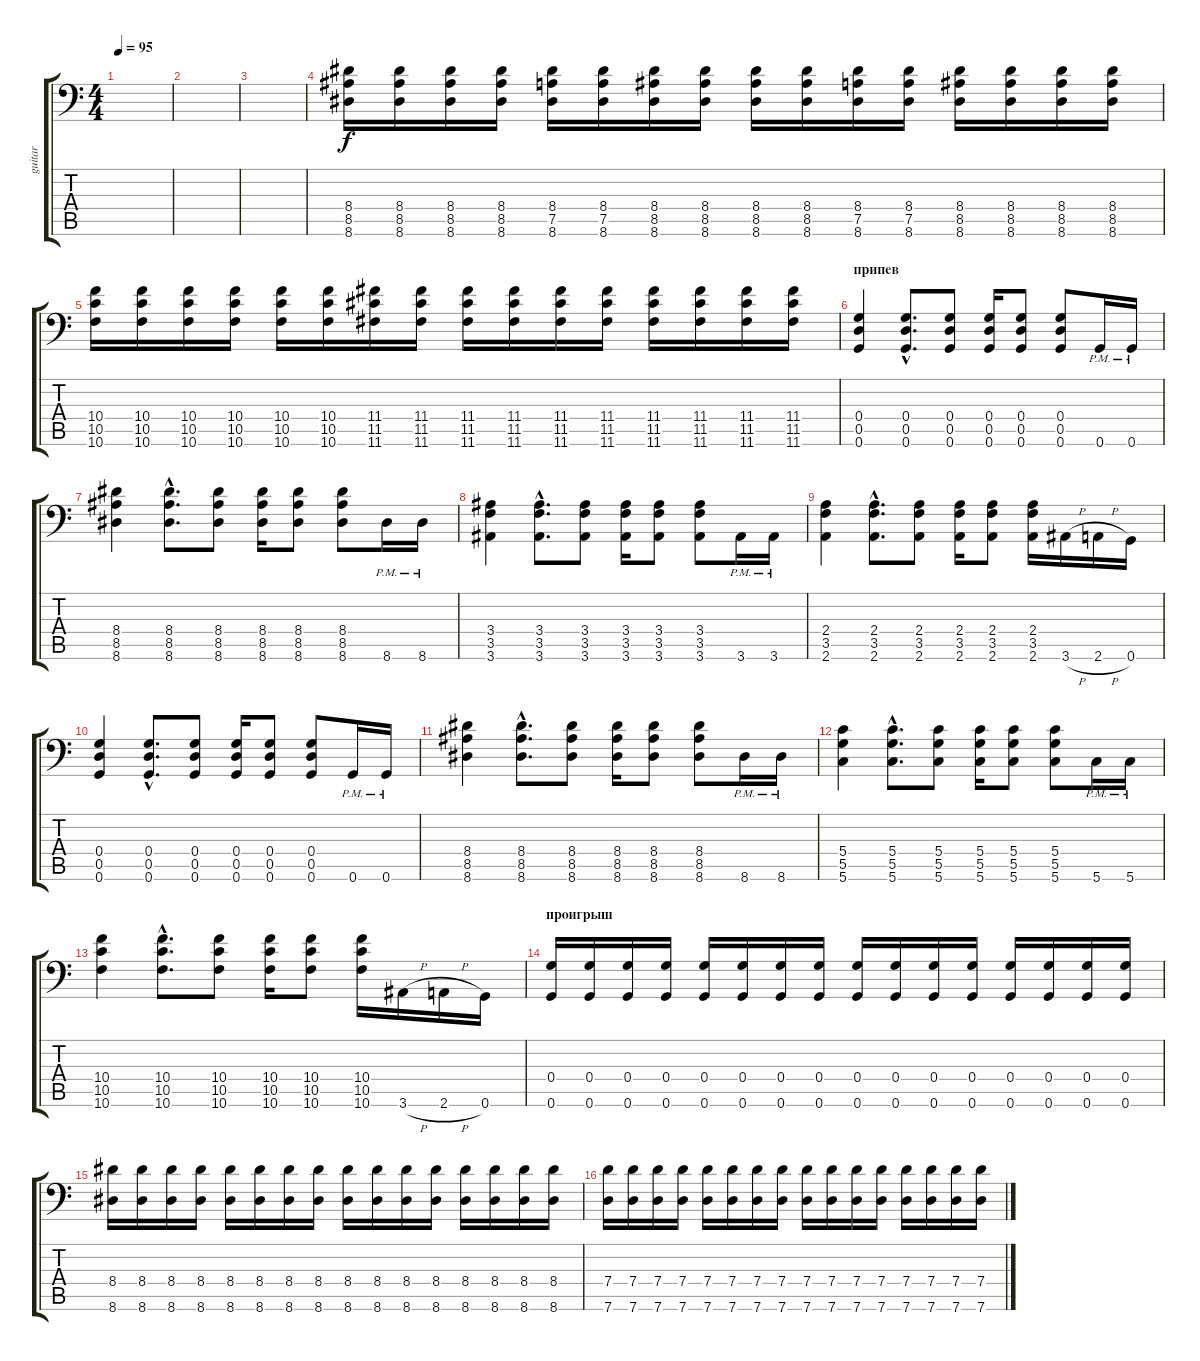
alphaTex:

\track ("guitar" "guitar") {instrument overdrivenguitar}
\staff {score tabs}
\tuning (A3 E3 C3 G2 D2 G1) {hide}
\ts (4 4)
\tempo 95
\clef f4
\ks c
|
|
|
(8.4 8.5 8.6).16 (8.4 8.5 8.6).16 (8.4 8.5 8.6).16 (8.4 8.5 8.6).16 (8.4 7.5 8.6).16 (8.4 7.5 8.6).16 (8.4 8.5 8.6).16 (8.4 8.5 8.6).16 (8.4 8.5 8.6).16 (8.4 8.5 8.6).16 (8.4 7.5 8.6).16 (8.4 7.5 8.6).16 (8.4 8.5 8.6).16 (8.4 8.5 8.6).16 (8.4 8.5 8.6).16 (8.4 8.5 8.6).16 |
(10.4 10.5 10.6).16 (10.4 10.5 10.6).16 (10.4 10.5 10.6).16 (10.4 10.5 10.6).16 (10.4 10.5 10.6).16 (10.4 10.5 10.6).16 (11.4 11.5 11.6).16 (11.4 11.5 11.6).16 (11.4 11.5 11.6).16 (11.4 11.5 11.6).16 (11.4 11.5 11.6).16 (11.4 11.5 11.6).16 (11.4 11.5 11.6).16 (11.4 11.5 11.6).16 (11.4 11.5 11.6).16 (11.4 11.5 11.6).16 |
\section ("" "припев")
(0.4 0.5 0.6).4 (0.4{hac} 0.5{hac} 0.6{hac}).8{d} (0.4 0.5 0.6).8 (0.4 0.5 0.6).16 (0.4 0.5 0.6).8 (0.4 0.5 0.6).8 0.6{pm}.16 0.6{pm}.16 |
(8.4 8.5 8.6).4 (8.4{hac} 8.5{hac} 8.6{hac}).8{d} (8.4 8.5 8.6).8 (8.4 8.5 8.6).16 (8.4 8.5 8.6).8 (8.4 8.5 8.6).8 8.6{pm}.16 8.6{pm}.16 |
(3.4 3.5 3.6).4 (3.4{hac} 3.5{hac} 3.6{hac}).8{d} (3.4 3.5 3.6).8 (3.4 3.5 3.6).16 (3.4 3.5 3.6).8 (3.4 3.5 3.6).8 3.6{pm}.16 3.6{pm}.16 |
(2.4 3.5 2.6).4 (2.4{hac} 3.5{hac} 2.6{hac}).8{d} (2.4 3.5 2.6).8 (2.4 3.5 2.6).16 (2.4 3.5 2.6).8 (2.4 3.5 2.6).16 3.6{h}.16 2.6{h}.16 0.6.16 |
(0.4 0.5 0.6).4 (0.4{hac} 0.5{hac} 0.6{hac}).8{d} (0.4 0.5 0.6).8 (0.4 0.5 0.6).16 (0.4 0.5 0.6).8 (0.4 0.5 0.6).8 0.6{pm}.16 0.6{pm}.16 |
(8.4 8.5 8.6).4 (8.4{hac} 8.5{hac} 8.6{hac}).8{d} (8.4 8.5 8.6).8 (8.4 8.5 8.6).16 (8.4 8.5 8.6).8 (8.4 8.5 8.6).8 8.6{pm}.16 8.6{pm}.16 |
(5.4 5.5 5.6).4 (5.4{hac} 5.5{hac} 5.6{hac}).8{d} (5.4 5.5 5.6).8 (5.4 5.5 5.6).16 (5.4 5.5 5.6).8 (5.4 5.5 5.6).8 5.6{pm}.16 5.6{pm}.16 |
(10.4 10.5 10.6).4 (10.4{hac} 10.5{hac} 10.6{hac}).8{d} (10.4 10.5 10.6).8 (10.4 10.5 10.6).16 (10.4 10.5 10.6).8 (10.4 10.5 10.6).16 3.6{h}.16 2.6{h}.16 0.6.16 |
\section ("" "проигрыш")
(0.4 0.6).16 (0.4 0.6).16 (0.4 0.6).16 (0.4 0.6).16 (0.4 0.6).16 (0.4 0.6).16 (0.4 0.6).16 (0.4 0.6).16 (0.4 0.6).16 (0.4 0.6).16 (0.4 0.6).16 (0.4 0.6).16 (0.4 0.6).16 (0.4 0.6).16 (0.4 0.6).16 (0.4 0.6).16 |
(8.4 8.6).16 (8.4 8.6).16 (8.4 8.6).16 (8.4 8.6).16 (8.4 8.6).16 (8.4 8.6).16 (8.4 8.6).16 (8.4 8.6).16 (8.4 8.6).16 (8.4 8.6).16 (8.4 8.6).16 (8.4 8.6).16 (8.4 8.6).16 (8.4 8.6).16 (8.4 8.6).16 (8.4 8.6).16 |
(7.4 7.6).16 (7.4 7.6).16 (7.4 7.6).16 (7.4 7.6).16 (7.4 7.6).16 (7.4 7.6).16 (7.4 7.6).16 (7.4 7.6).16 (7.4 7.6).16 (7.4 7.6).16 (7.4 7.6).16 (7.4 7.6).16 (7.4 7.6).16 (7.4 7.6).16 (7.4 7.6).16 (7.4 7.6).16
